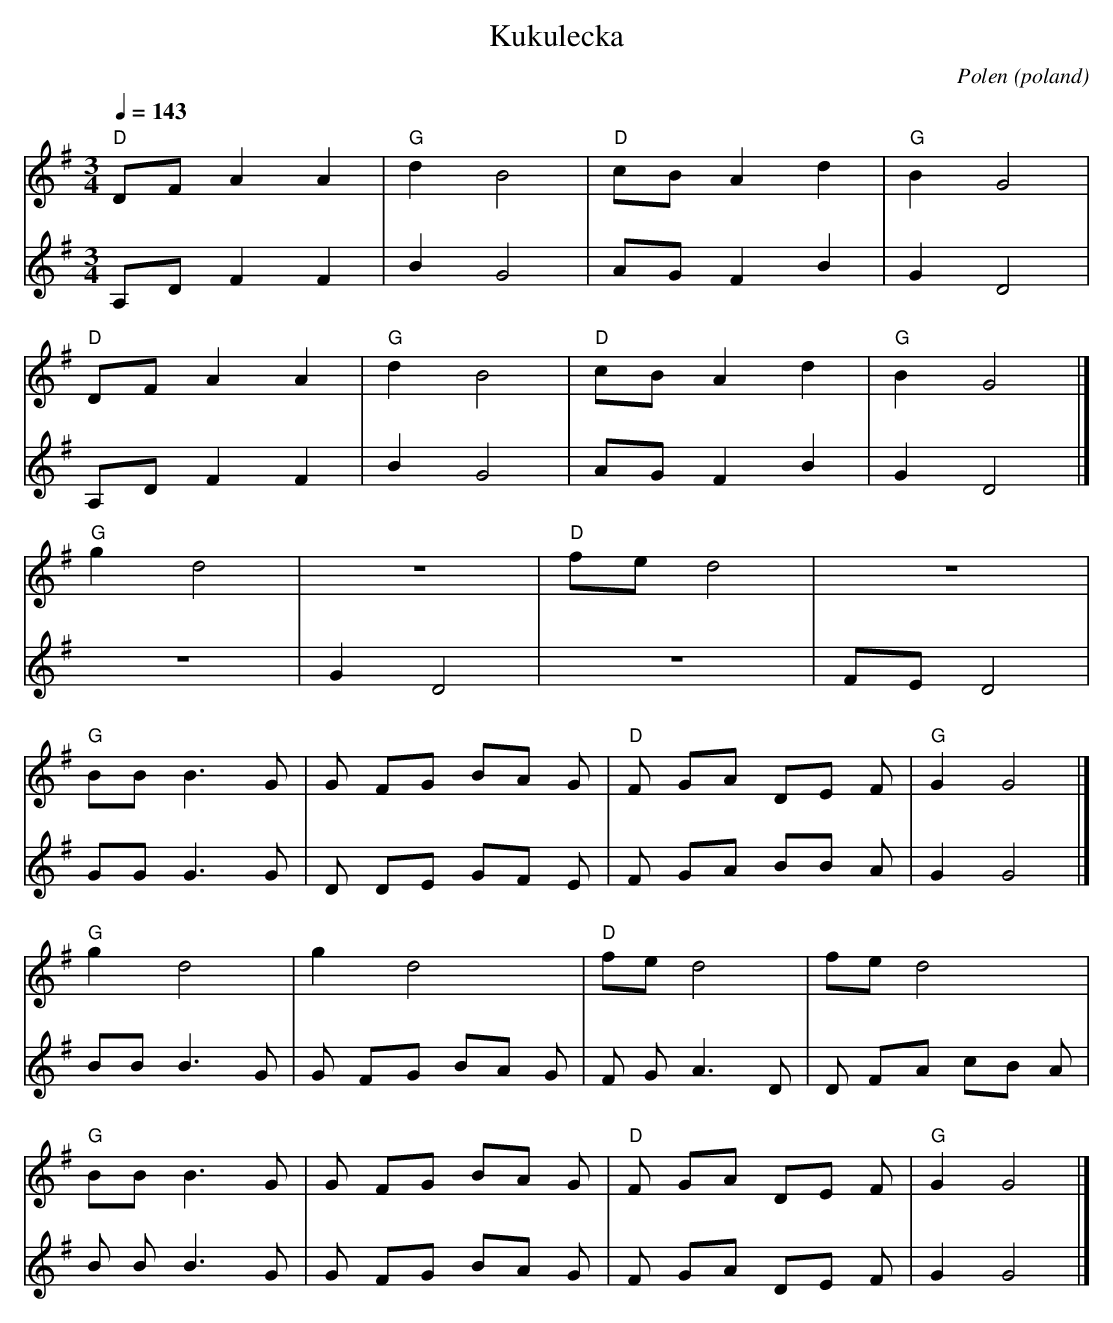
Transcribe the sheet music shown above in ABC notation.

X:1
T:Kukulecka
O:poland
C:Polen
M:3/4
L:1/8
Q:1/4=143
K:G
V:1
"D" DF A2 A2 |"G" d2 B4 |"D" cB A2 d2 |"G" B2 G4 |
"D" DF A2 A2 |"G" d2 B4 |"D" cB A2 d2 |"G" B2 G4 |]
"G" g2 d4 |z6 |"D" fe d4 |z6 |
"G" BB B3 G|G FG BA G|"D" F GA DE F|"G" G2 G4 |]
"G" g2 d4 |g2 d4 |"D" fe d4 |fe d4 |
"G" BB B3 G|G FG BA G|"D" F GA DE F|"G" G2 G4 |]
V:2          %2e stem
A,D F2 F2 |B2 G4 |AG F2 B2 |G2 D4 |
A,D F2 F2 |B2 G4 |AG F2 B2 |G2 D4 |]
z6 |G2 D4 |z6 |FE D4 |
GG G3 G|D DE GF E|F GA BB A|G2 G4 |]
BB B3 G|G FG BA G|F GA3 D|D FA cB A|
B BB3 G|G FG BA G|F GA DE F|G2 G4 |]
